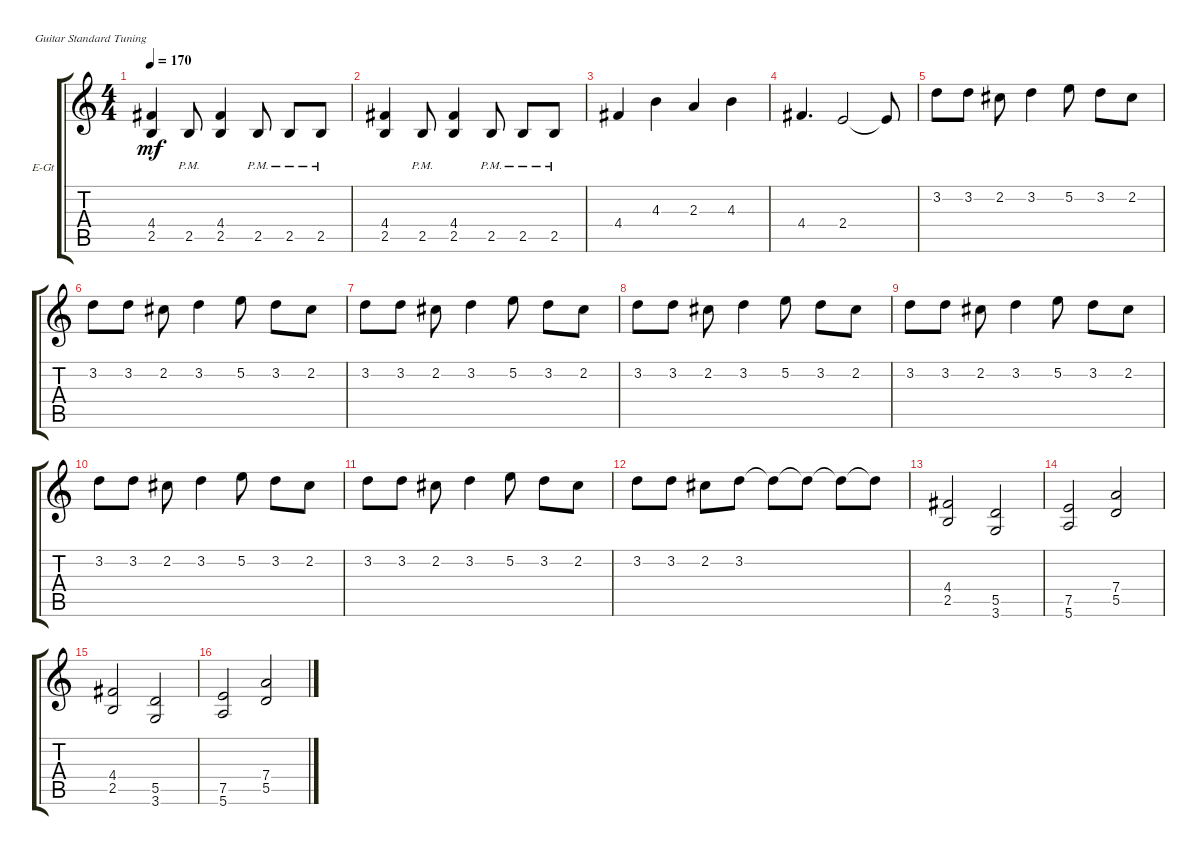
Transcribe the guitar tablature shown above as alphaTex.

\defaultSystemsLayout 4
\bracketExtendMode groupsimilarinstruments
\firstSystemTrackNameOrientation horizontal
\otherSystemsTrackNameOrientation horizontal
\track ("Electric Guitar" "E-Gt") {instrument distortionguitar}
\staff {score tabs}
\tuning (E4 B3 G3 D3 A2 E2)
\ts (4 4)
\tempo 170
\clef g2
\ks c
(2.5 4.4).4{dy mf} 2.5{pm}.8 (2.5 4.4).4 2.5{pm}.8 2.5{pm}.8 2.5{pm}.8 |
(2.5 4.4).4 2.5{pm}.8 (2.5 4.4).4 2.5{pm}.8 2.5{pm}.8 2.5{pm}.8 |
4.4.4 4.3.4 2.3.4 4.3.4 |
4.4.4{d} 2.4.2 2.4{t}.8 |
3.2.8 3.2.8 2.2.8 3.2.4 5.2.8 3.2.8 2.2.8 |
3.2.8 3.2.8 2.2.8 3.2.4 5.2.8 3.2.8 2.2.8 |
3.2.8 3.2.8 2.2.8 3.2.4 5.2.8 3.2.8 2.2.8 |
3.2.8 3.2.8 2.2.8 3.2.4 5.2.8 3.2.8 2.2.8 |
3.2.8 3.2.8 2.2.8 3.2.4 5.2.8 3.2.8 2.2.8 |
3.2.8 3.2.8 2.2.8 3.2.4 5.2.8 3.2.8 2.2.8 |
3.2.8 3.2.8 2.2.8 3.2.4 5.2.8 3.2.8 2.2.8 |
3.2.8 3.2.8 2.2.8 3.2.8 3.2{t}.8 3.2{t}.8 3.2{t}.8 3.2{t}.8 |
(2.5 4.4).2 (3.6 5.5).2 |
(5.6 7.5).2 (5.5 7.4).2 |
(2.5 4.4).2 (3.6 5.5).2 |
(5.6 7.5).2 (5.5 7.4).2
